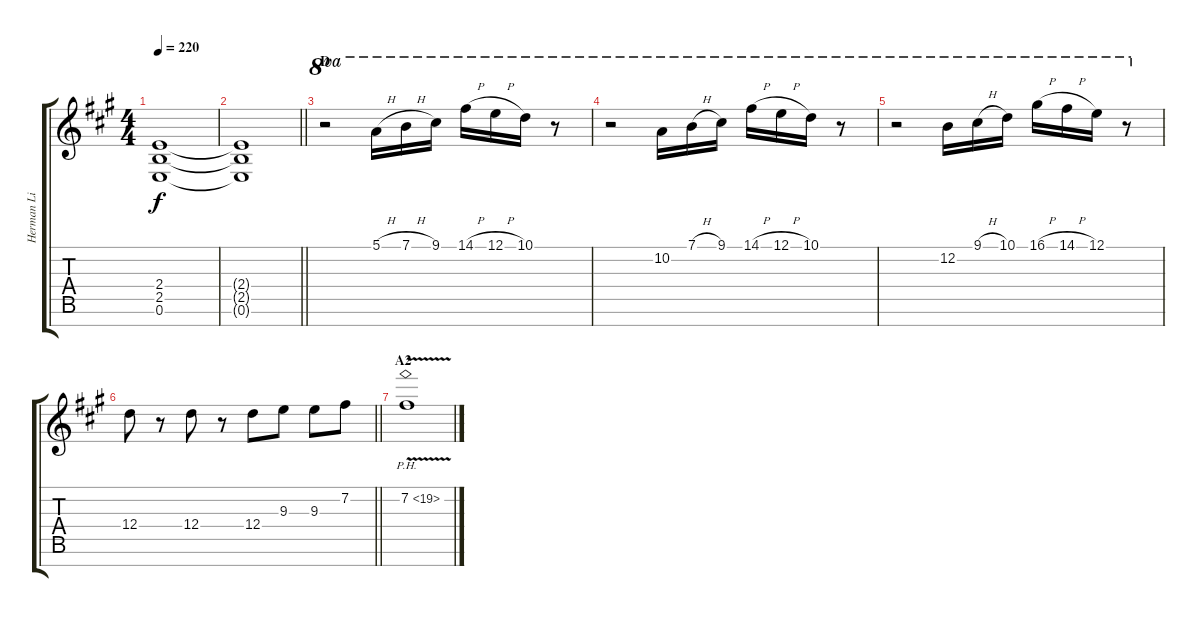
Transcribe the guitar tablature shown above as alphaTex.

\track ("Herman Li II" "Herman Li ") {instrument overdrivenguitar}
\staff {score tabs}
\tuning (E4 B3 G3 D3 A2 E2 B1) {hide}
\ts (4 4)
\tempo 220
\clef g2
\ks a
(2.4 2.5 0.6).1{dy f} |
\barLineRight lightlight
(2.4{t} 2.5{t} 0.6{t}).1 |
\section ("" "D")
r.2{ot 8va} 5.1{h}.16{ot 8va} 7.1{h}.16{ot 8va} 9.1.16{ot 8va beam split} 14.1{h}.16{ot 8va beam merge} 12.1{h}.16{ot 8va} 10.1.16{ot 8va} r.8{ot 8va} |
r.2{ot 8va} 10.2.16{ot 8va} 7.1{h}.16{ot 8va} 9.1.16{ot 8va beam split} 14.1{h}.16{ot 8va beam merge} 12.1{h}.16{ot 8va} 10.1.16{ot 8va} r.8{ot 8va} |
r.2{ot 8va} 12.2.16{ot 8va} 9.1{h}.16{ot 8va} 10.1.16{ot 8va beam split} 16.1{h}.16{ot 8va beam merge} 14.1{h}.16{ot 8va} 12.1.16{ot 8va} r.8{ot 8va} |
\barLineRight lightlight
12.4.8 r.8 12.4.8 r.8 12.4.8 9.3.8 9.3.8 7.2.8 |
\section ("" "A2")
7.2{ph 12 v}.1{volume 5}
